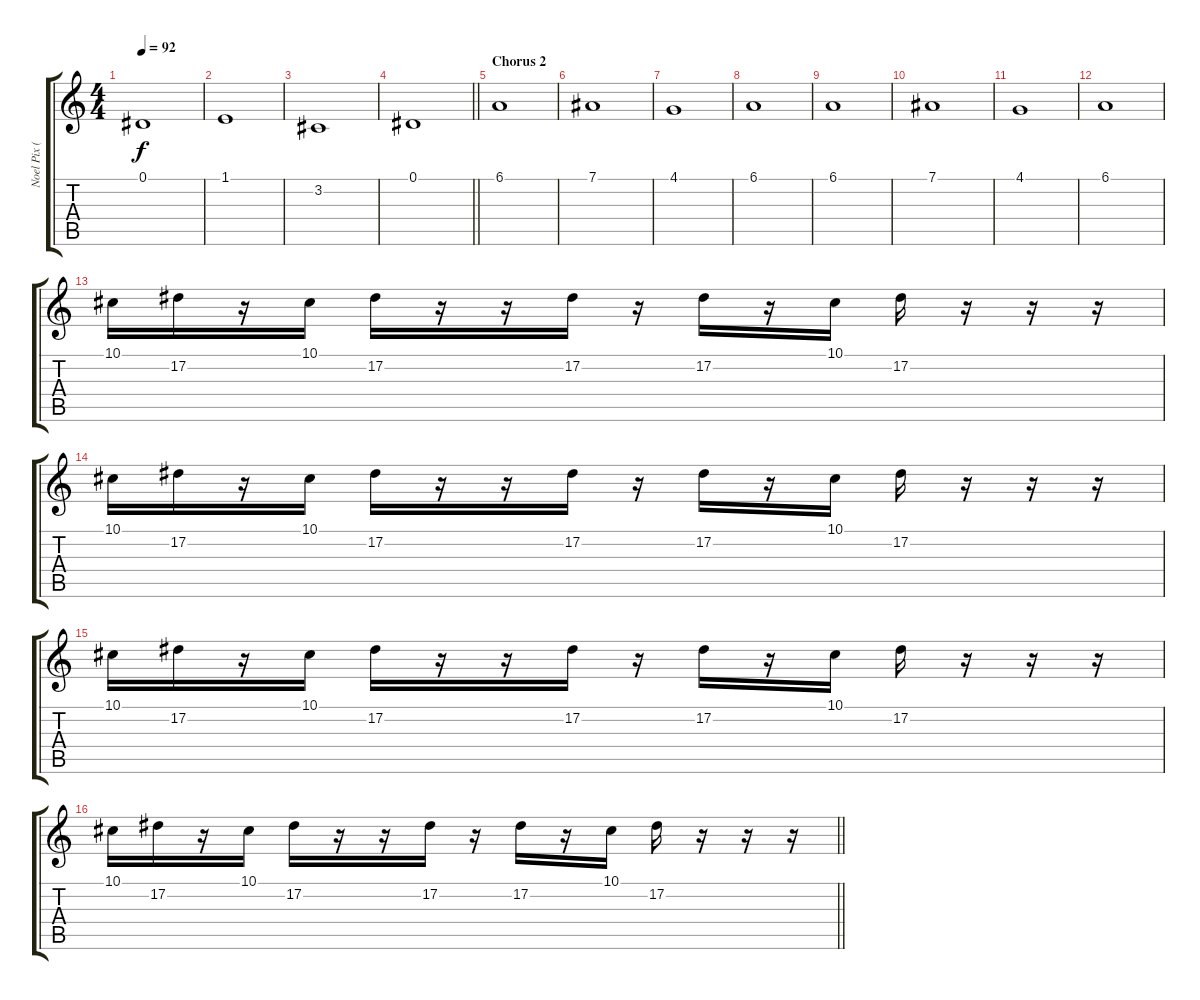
\track ("Noel Pix ( Keyboard 2 )" "Noel Pix (") {instrument synthstrings2}
\staff {score tabs}
\tuning (Eb4 Bb3 Gb3 Db3 Ab2 Db2) {hide}
\ts (4 4)
\tempo 92
\clef g2
\ks c
0.1.1{dy f} |
1.1.1 |
3.2.1 |
\barLineRight lightlight
0.1.1 |
\section ("" "Chorus 2")
6.1.1 |
7.1.1 |
4.1.1 |
6.1.1 |
6.1.1 |
7.1.1 |
4.1.1 |
6.1.1 |
10.1.16{volume 15} 17.2.16 r.16 10.1.16 17.2.16 r.16 r.16 17.2.16 r.16 17.2.16 r.16 10.1.16 17.2.16 r.16 r.16 r.16 |
10.1.16 17.2.16 r.16 10.1.16 17.2.16 r.16 r.16 17.2.16 r.16 17.2.16 r.16 10.1.16 17.2.16 r.16 r.16 r.16 |
10.1.16 17.2.16 r.16 10.1.16 17.2.16 r.16 r.16 17.2.16 r.16 17.2.16 r.16 10.1.16 17.2.16 r.16 r.16 r.16 |
\barLineRight lightlight
10.1.16 17.2.16 r.16 10.1.16 17.2.16 r.16 r.16 17.2.16 r.16 17.2.16 r.16 10.1.16 17.2.16 r.16 r.16 r.16
